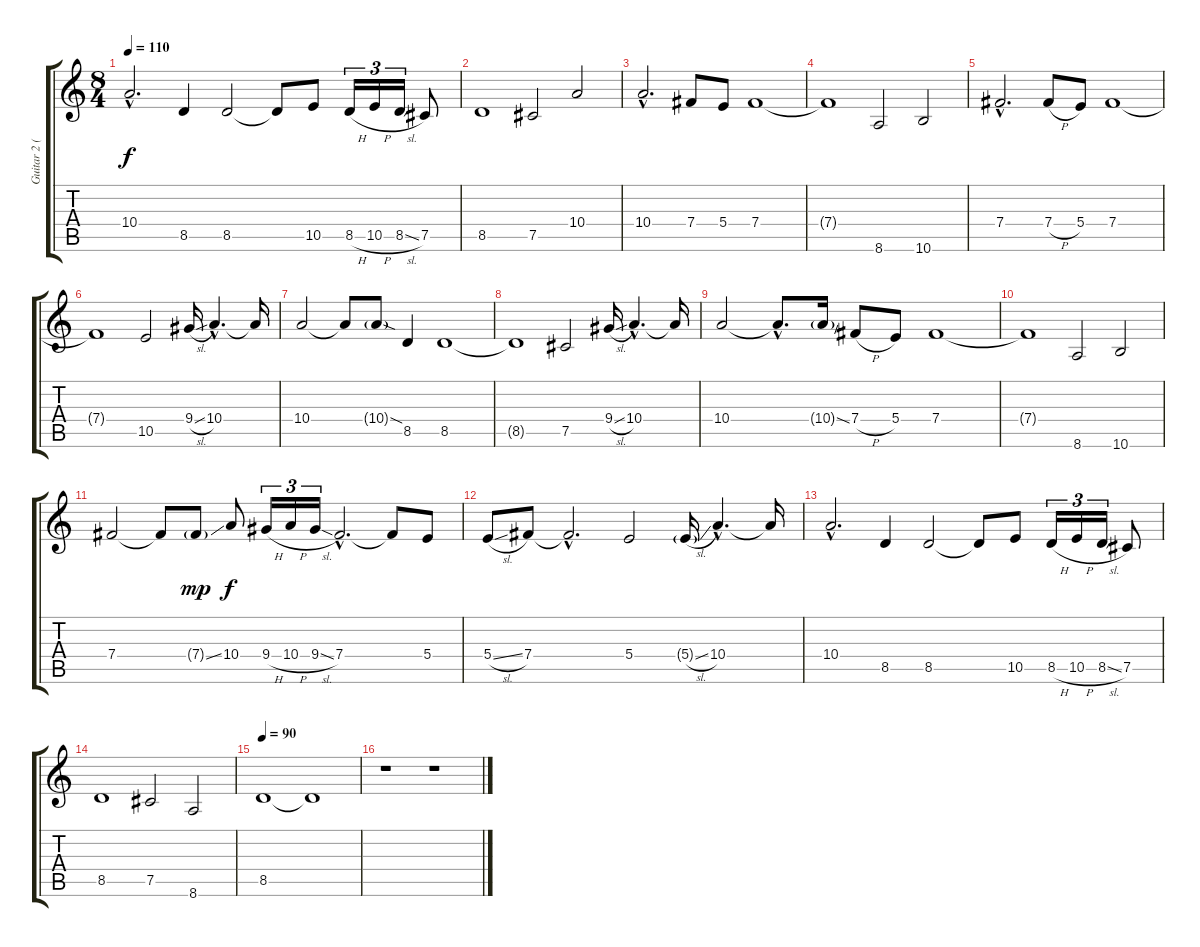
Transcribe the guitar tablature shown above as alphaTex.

\track ("Guitar 2 (Distortion)" "Guitar 2 (") {instrument distortionguitar}
\staff {score tabs}
\tuning (Db4 Ab3 E3 B2 Gb2 Db2) {hide}
\ts (8 4)
\tempo 110
\clef g2
\ks c
10.4{hac}.2{d dy f} 8.5.4 8.5.2 8.5{t}.8 10.5.8 8.5{h}.16{tu (3 2)} 10.5{h}.16{tu (3 2)} 8.5{sl}.16{tu (3 2)} 7.5.8 |
8.5.1 7.5.2 10.4.2 |
10.4{hac}.2{d} 7.4.8 5.4.8 7.4.1 |
7.4{t}.1 8.6.2 10.6.2 |
7.4{hac}.2{d} 7.4{h}.8 5.4.8 7.4.1 |
7.4{t}.1 10.5.2 9.4{sl}.16 10.4{hac}.4{d} 10.4{t}.16 |
10.4.2 10.4{t}.8 10.4{sod g}.8 8.5.4 8.5.1 |
8.5{t}.1 7.5.2 9.4{sl}.16 10.4{hac}.4{d} 10.4{t}.16 |
10.4.2 10.4{hac t}.8{d} 10.4{ss g}.16 7.4{h}.8 5.4.8 7.4.1 |
7.4{t}.1 8.6.2 10.6.2 |
7.4.2 7.4{t}.8 7.4{ss g}.8{dy mp} 10.4.8{dy f} 9.4{h}.16{tu (3 2)} 10.4{h}.16{tu (3 2)} 9.4{sl}.16{tu (3 2)} 7.4{hac}.2{d} 7.4{t}.8 5.4.8 |
5.4{sl}.8 7.4.8 7.4{hac t}.2{d} 5.4.2 5.4{sl g}.16 10.4{hac}.4{d} 10.4{t}.16 |
10.4{hac}.2{d} 8.5.4 8.5.2 8.5{t}.8 10.5.8 8.5{h}.16{tu (3 2)} 10.5{h}.16{tu (3 2)} 8.5{sl}.16{tu (3 2)} 7.5.8 |
8.5.1 7.5.2 8.6.2 |
\tempo 90
8.5.1 8.5{t}.1 |
r.1 r.1
